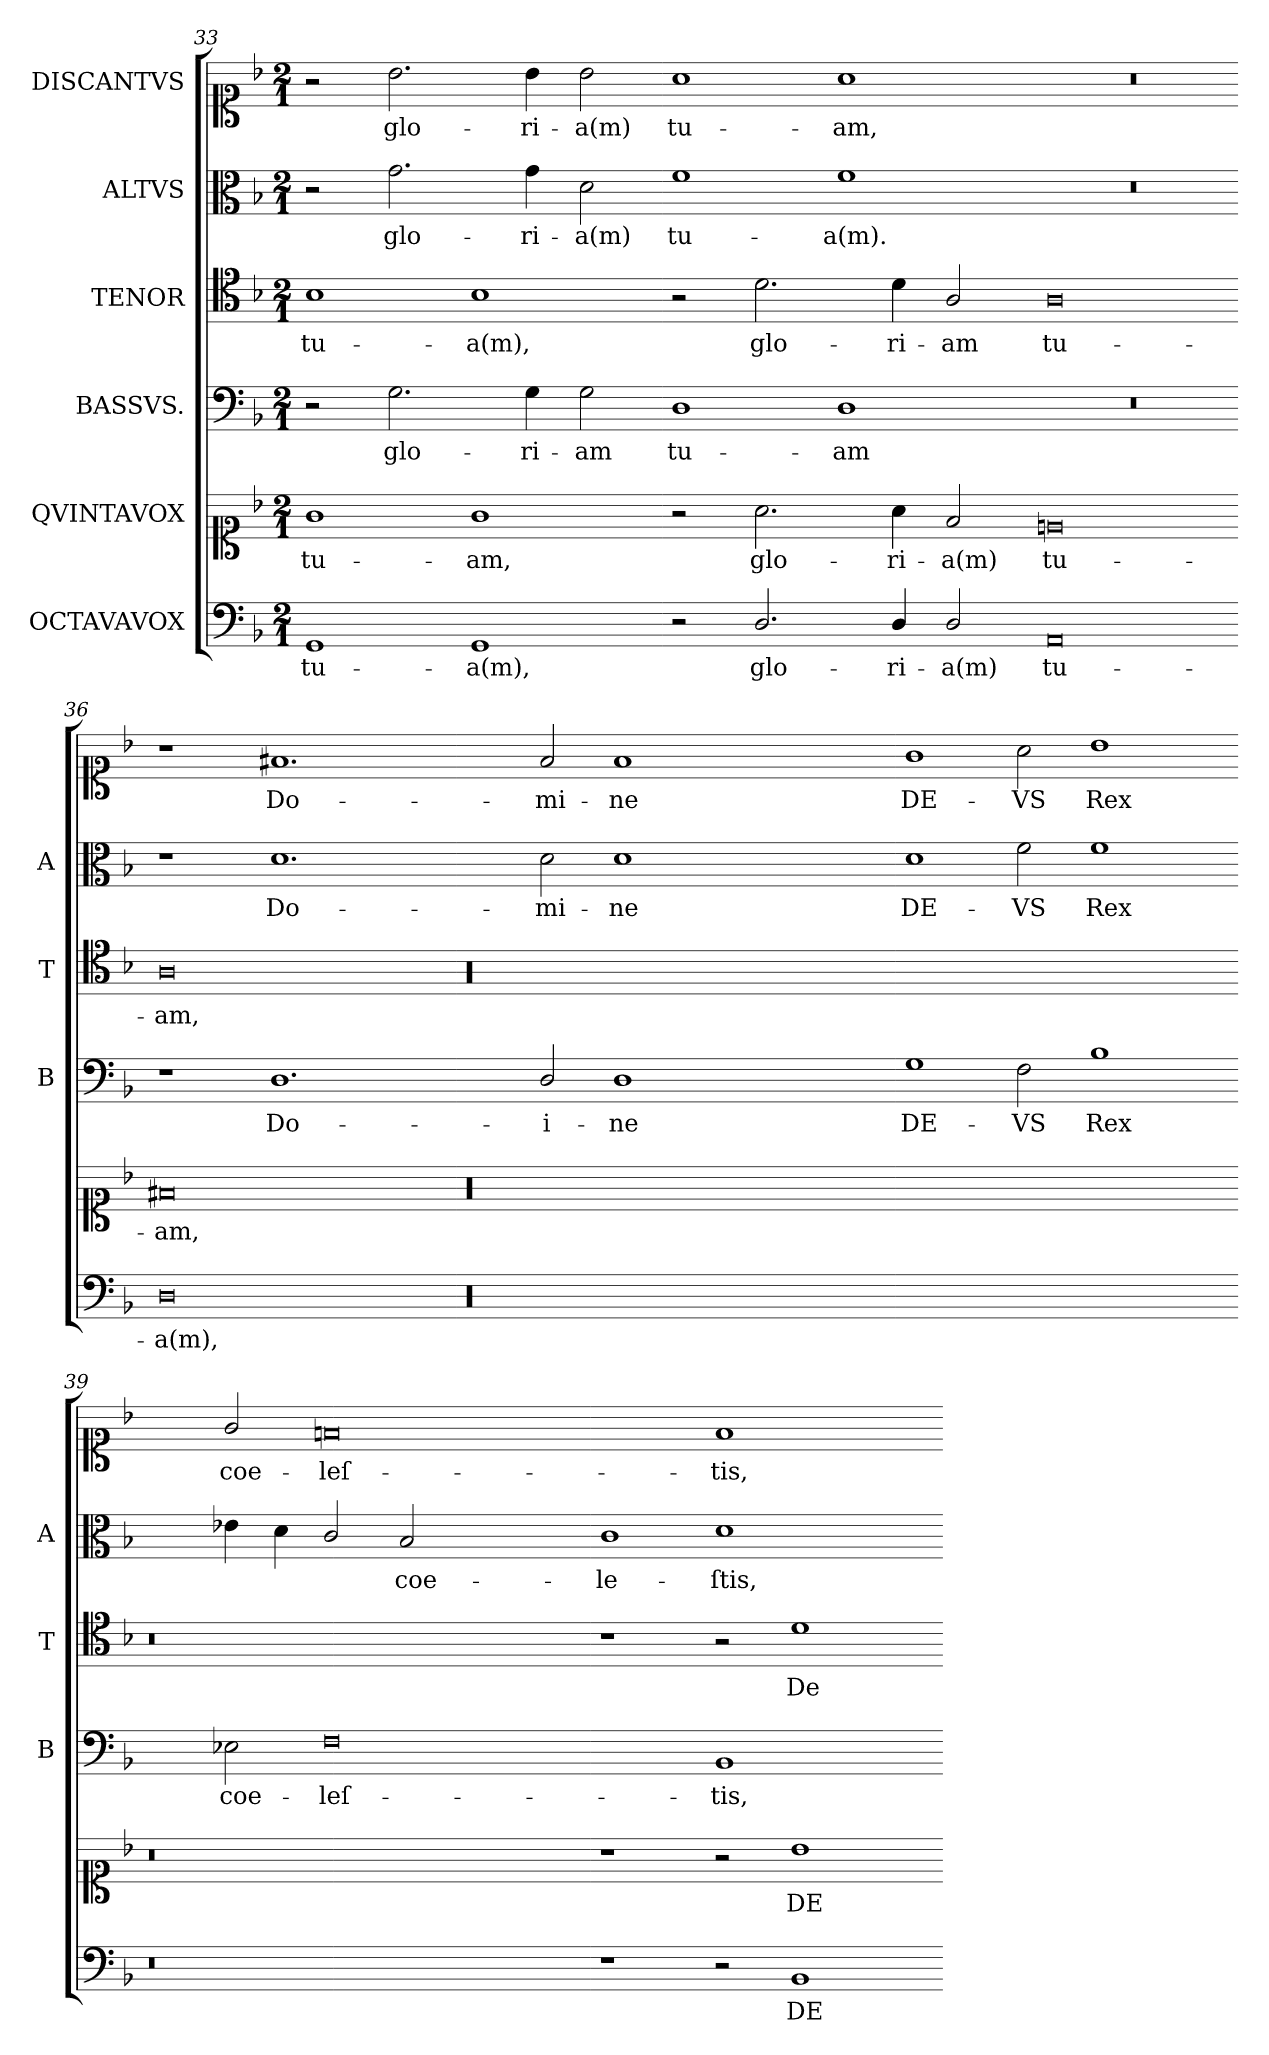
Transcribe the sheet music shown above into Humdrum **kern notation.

**kern	**text	**kern	**text	**kern	**text	**kern	**text	**kern	**text	**kern	**text
*part6	*part6	*part5	*part5	*part4	*part4	*part3	*part3	*part2	*part2	*part1	*part1
*staff6	*staff6	*staff5	*staff5	*staff4	*staff4	*staff3	*staff3	*staff2	*staff2	*staff1	*staff1
*I"OCTAVAVOX	*	*I"QVINTAVOX	*	*I"BASSVS.	*	*I"TENOR	*	*I"ALTVS	*	*I"DISCANTVS	*
*	*	*	*	*I'B	*	*I'T	*	*I'A	*	*	*
*clefF4	*	*clefC1	*	*clefF4	*	*clefC4	*	*clefC3	*	*clefC1	*
*k[b-]	*	*k[b-]	*	*k[b-]	*	*k[b-]	*	*k[b-]	*	*k[b-]	*
*M2/1	*	*M2/1	*	*M2/1	*	*M2/1	*	*M2/1	*	*M2/1	*
=33	=33	=33	=33	=33	=33	=33	=33	=33	=33	=33	=33
1GG	tu-	1g	tu-	2r	.	1B-	tu-	2r	.	2r	.
.	.	.	.	2.G\	glo-	.	.	2.g\	glo-	2.b-\	glo-
1GG	-a(m),	1g	-am,	.	.	1B-	-a(m),	.	.	.	.
.	.	.	.	4G\	-ri-	.	.	4g\	-ri-	4b-\	-ri-
.	.	.	.	2G\	-am	.	.	2d\	-a(m)	2b-\	-a(m)
=34-	=34-	=34-	=34-	=34-	=34-	=34-	=34-	=34-	=34-	=34-	=34-
2r	.	2r	.	1D	tu-	2r	.	1f	tu-	1a	tu-
!	!	!	!LO:LY:i	!	!	!	!	!	!	!	!
2.D/	glo-	2.a\	glo-	.	.	2.d\	glo-	.	.	.	.
.	.	.	.	1D	-am	.	.	1f	-a(m).	1a	-am,
!	!	!	!LO:LY:i	!	!	!	!	!	!	!	!
4D/	-ri-	4a\	-ri-	.	.	4d\	-ri-	.	.	.	.
!	!	!	!LO:LY:i	!	!	!	!	!	!	!	!
2D/	-a(m)	2f/	-a(m)	.	.	2A/	-am	.	.	.	.
=35-	=35-	=35-	=35-	=35-	=35-	=35-	=35-	=35-	=35-	=35-	=35-
!	!	!	!LO:LY:i	!	!	!	!	!	!	!	!
0AA	tu-	0en	tu-	0r	.	0A	tu-	0r	.	0r	.
=36-	=36-	=36-	=36-	=36-	=36-	=36-	=36-	=36-	=36-	=36-	=36-
!	!	!	!LO:LY:i	!	!	!	!	!	!	!	!
0D	-a(m),	0f#X	-am,	1r	.	0A	-am,	1r	.	1r	.
.	.	.	.	1.D	Do-	.	.	1.d	Do-	1.f#X	Do-
2ryy	.	2ryy	.	.	.	2ryy	.	.	.	.	.
=37-	=37-	=37-	=37-	=37-	=37-	=37-	=37-	=37-	=37-	=37-	=37-
00r	.	00r	.	2ryy	.	00r	.	2ryy	.	2ryy	.
.	.	.	.	2D/	-i-	.	.	2d\	-mi-	2f#/	-mi-
.	.	.	.	1D	-ne	.	.	1d	-ne	1f#	-ne
.	.	.	.	0ryy	.	.	.	0ryy	.	0ryy	.
=38-	=38-	=38-	=38-	=38-	=38-	=38-	=38-	=38-	=38-	=38-	=38-
0ryy	.	0ryy	.	1G	DE-	0ryy	.	1d	DE-	1g	DE-
.	.	.	.	2F\	-VS	.	.	2f\	-VS	2a\	-VS
.	.	.	.	1B-\	Rex	.	.	1f\	Rex	1b-\	Rex
2ryy	.	2ryy	.	.	.	2ryy	.	.	.	.	.
=39-	=39-	=39-	=39-	=39-	=39-	=39-	=39-	=39-	=39-	=39-	=39-
0r	.	0r	.	2ryy	.	0r	.	2ryy	.	2ryy	.
.	.	.	.	2E-X\	coe-	.	.	4e-X\	.	2g/	coe-
.	.	.	.	.	.	.	.	4d\	.	.	.
.	.	.	.	0F	-leſ-	.	.	2c/	.	0fn	-leſ-
.	.	.	.	.	.	.	.	2B-/	coe-	.	.
1ryy	.	1ryy	.	.	.	1ryy	.	1ryy	.	.	.
=40-	=40-	=40-	=40-	=40-	=40-	=40-	=40-	=40-	=40-	=40-	=40-
1r	.	1r	.	1ryy	.	1r	.	1c	-le-	1ryy	.
2r	.	2r	.	1BB-	-tis,	2r	.	1d	-ſtis,	1f	-tis,
1BB-/	DE-	1b-\	DE-	.	.	1d\	De-	.	.	.	.
.	.	.	.	2ryy	.	.	.	2ryy	.	2ryy	.
=-	=-	=-	=-	=-	=-	=-	=-	=-	=-	=-	=-
*-	*-	*-	*-	*-	*-	*-	*-	*-	*-	*-	*-
